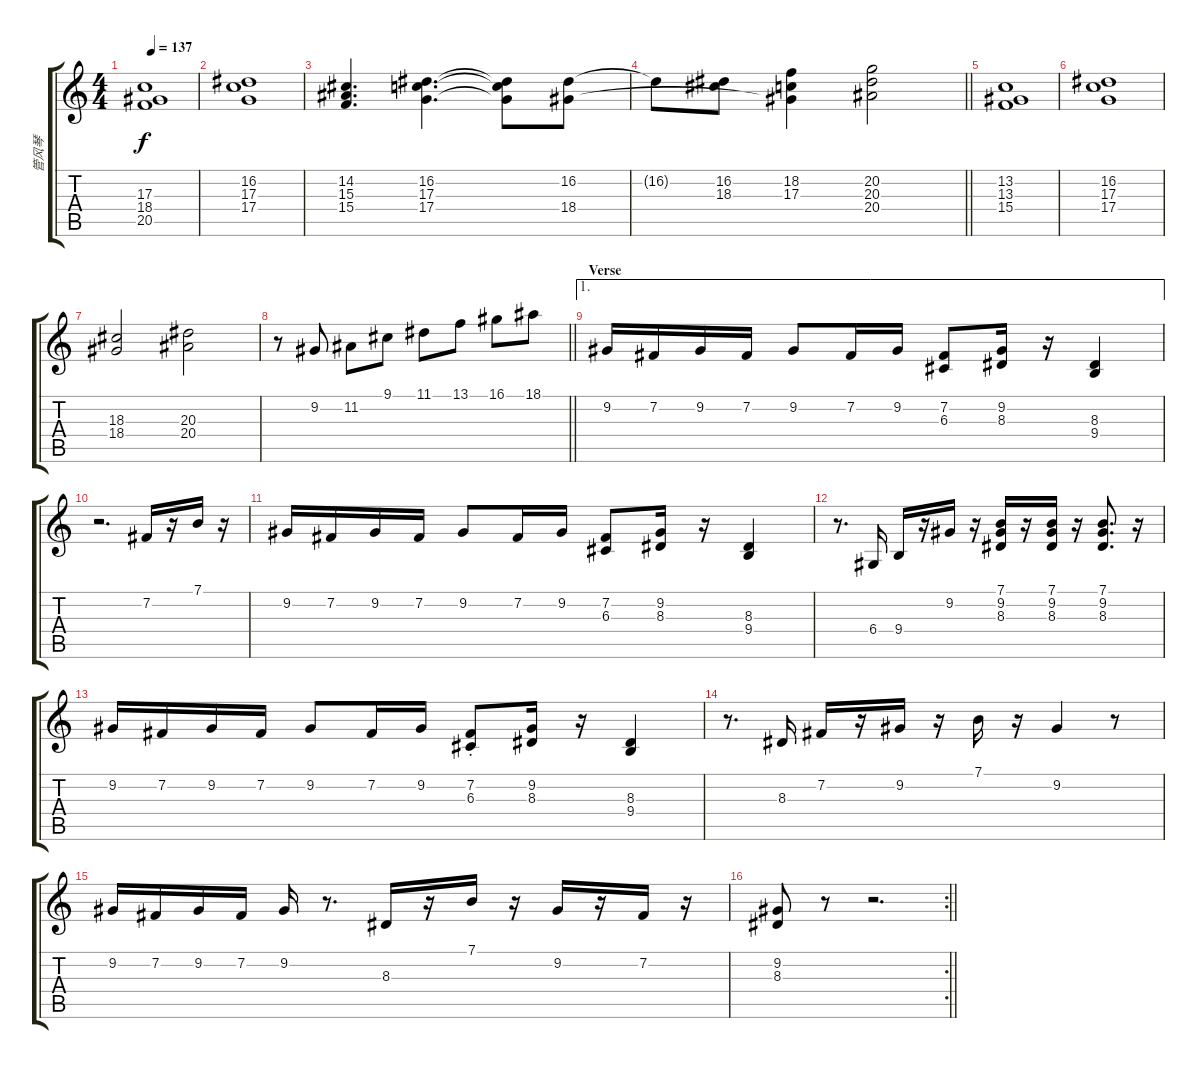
\track ("管风琴" "管风琴") {instrument drawbarorgan}
\staff {score tabs}
\tuning (E4 B3 G3 D3 A2 E2) {hide}
\ts (4 4)
\tempo 137
\clef g2
\ks c
(17.3 18.4 20.5).1{dy f} |
(16.2 17.3 17.4).1 |
(14.2 15.3 15.4).4{d} (16.2 17.3 17.4).4{d} (16.2{t} 17.3{t} 17.4{t}).8 (16.2 18.4).8 |
\barLineRight lightlight
16.2{t}.8 (16.2 18.3).8 (18.2 17.3 18.4{t}).4 (20.2 20.3 20.4).2 |
(13.2 13.3 15.4).1 |
(16.2 17.3 17.4).1 |
(18.3 18.4).2 (20.3 20.4).2 |
\barLineRight lightlight
r.8 9.2.8 11.2.8 9.1.8 11.1.8 13.1.8 16.1.8 18.1.8 |
\ae 1
\section ("" "Verse")
9.2.16 7.2.16 9.2.16 7.2.16 9.2.8 7.2.16 9.2.16 (7.2 6.3).8 (9.2 8.3).16 r.16 (8.3 9.4).4 |
r.2{d} 7.2.16 r.16 7.1.16 r.16 |
9.2.16 7.2.16 9.2.16 7.2.16 9.2.8 7.2.16 9.2.16 (7.2 6.3).8 (9.2 8.3).16 r.16 (8.3 9.4).4 |
r.8{d} 6.4.16 9.4.16 r.16 9.2.16 r.16 (7.1 9.2 8.3).16 r.16 (7.1 9.2 8.3).16 r.16 (7.1 9.2 8.3).8{d} r.16 |
9.2.16 7.2.16 9.2.16 7.2.16 9.2.8 7.2.16 9.2.16 (7.2{st} 6.3{st}).8 (9.2 8.3).16 r.16 (8.3 9.4).4 |
r.8{d} 8.3.16 7.2.16 r.16 9.2.16 r.16 7.1.16 r.16 9.2.4 r.8 |
9.2.16 7.2.16 9.2.16 7.2.16 9.2.16 r.8{d} 8.3.16 r.16 7.1.16 r.16 9.2.16 r.16 7.2.16 r.16 |
\rc 2
\barLineRight lightlight
(9.2 8.3).8 r.8 r.2{d}
